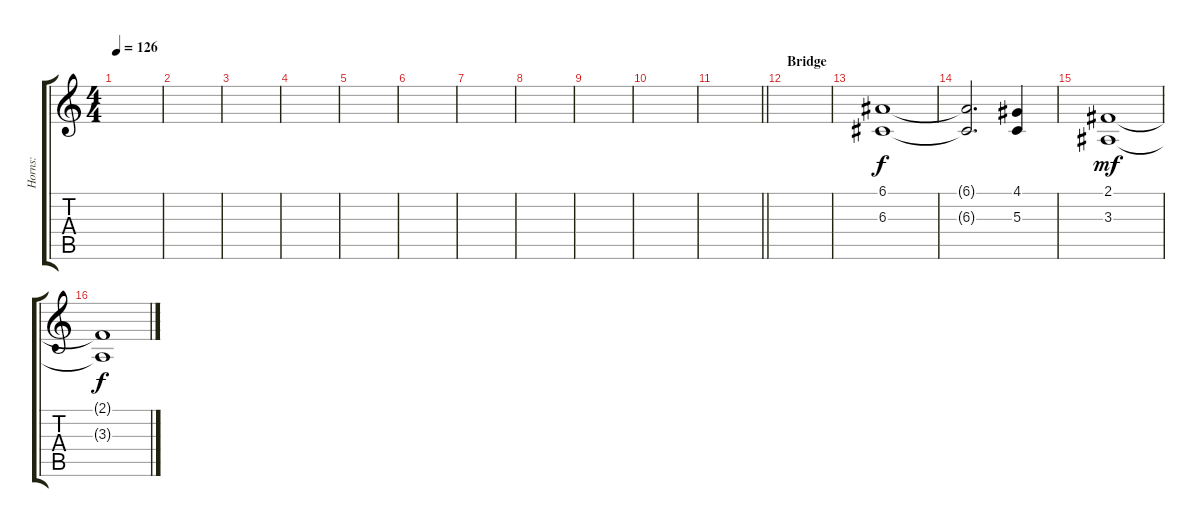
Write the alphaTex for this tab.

\track ("Horns:" "Horns:") {instrument frenchhorn}
\staff {score tabs}
\tuning (E4 B3 G3 D3 A2 E2) {hide}
\ts (4 4)
\tempo 126
\clef g2
\ks c
|
|
|
|
|
|
|
|
|
|
\barLineRight lightlight
|
\section ("" "Bridge")
|
(6.1 6.3).1{dy f} |
(6.1{t} 6.3{t}).2{d} (4.1 5.3).4 |
(2.1 3.3).1{dy mf} |
(2.1{t} 3.3{t}).1{dy f}
